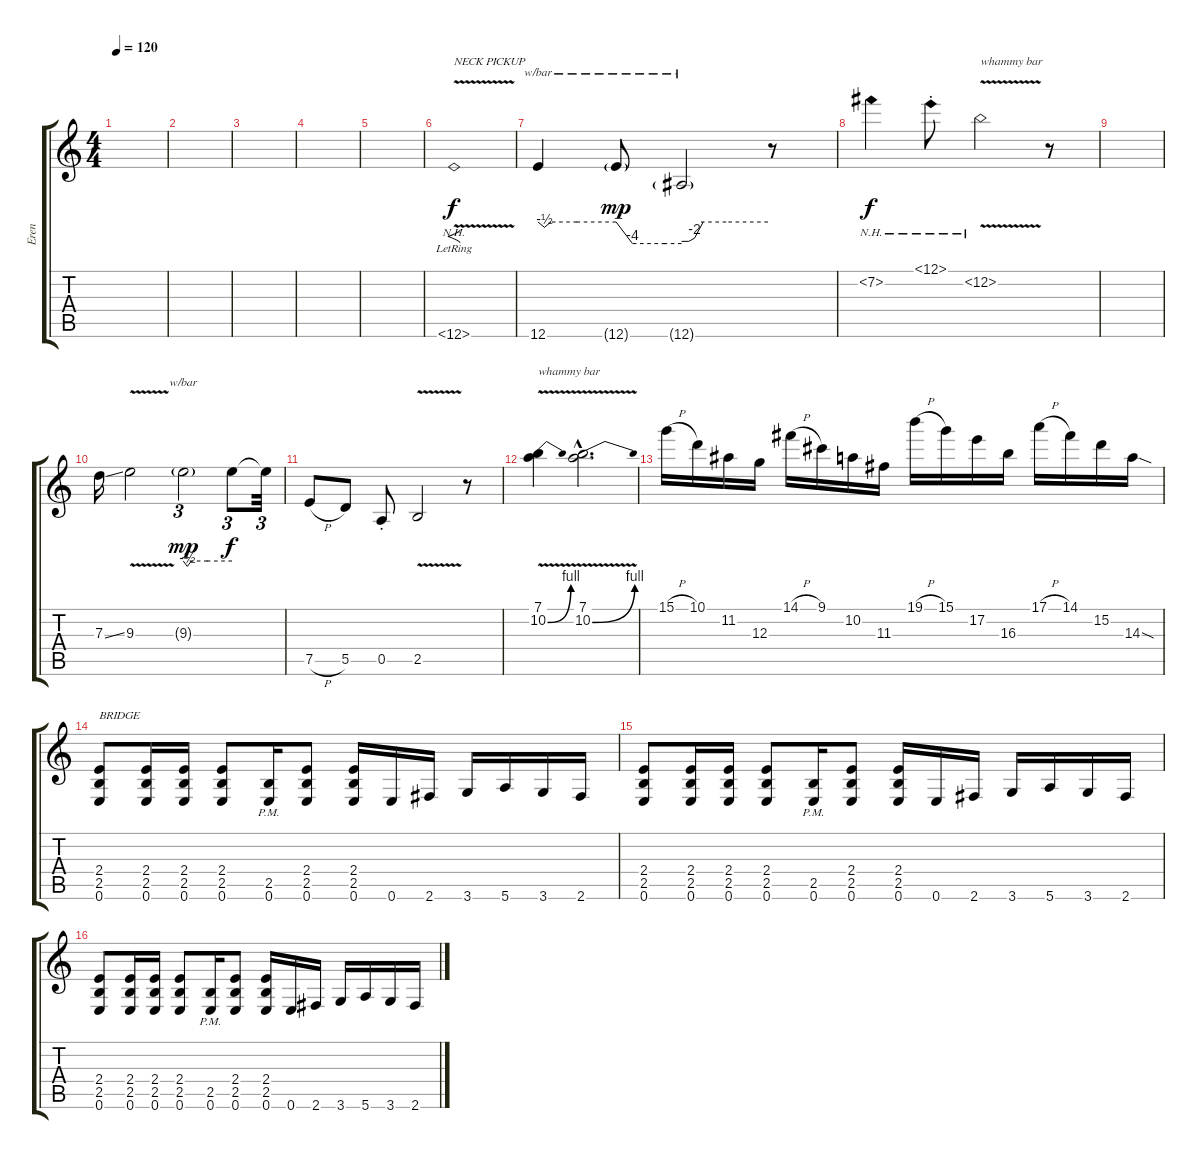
\track ("Eren" "Eren") {instrument distortionguitar}
\staff {score tabs}
\tuning (E4 B3 G3 D3 A2 E2) {hide}
\ts (4 4)
\tempo 120
\clef g2
\ks c
|
|
|
|
|
12.6{nh v lr}.1{f txt "NECK PICKUP" instrument overdrivenguitar} |
12.6.4{tbe (custom default 0 0 5 -2 10 0 19 0 30 0 60 0)} 12.6{g}.8{tbe (custom default 0 0 15 -16 45 -16 60 -16) dy mp} 12.6{g}.2{tbe (custom default 0 -12 5 -12 9 -8 15 0 31 0 45 0 60 0)} r.8 |
7.2{nh}.4{dy f} 12.1{nh st}.8 12.2{nh v}.2{txt "whammy bar"} r.8 |
|
7.3{ss}.16 9.3{v}.2 9.3{g}.2{tu (3 2) tbe (custom default 0 0 5 -2 10 0 30 0 60 0) dy mp} 9.3{t}.8{tu (3 2) dy f} 9.3{t}.32{tu (3 2)} |
7.5{h}.8 5.5.8 0.5{st}.8 2.5{v}.2 r.8 |
(7.1 10.2{be (bend 0 0 60 4) v}).4{txt "whammy bar"} (7.1{hac} 10.2{be (bend 0 0 60 4) v hac}).2{d} |
15.1{h}.16 10.1.16 11.2.16 12.3.16 14.1{h}.16 9.1.16 10.2.16 11.3.16 19.1{h}.16 15.1.16 17.2.16 16.3.16 17.1{h}.16 14.1.16 15.2.16 14.3{sod}.16 |
(2.4 2.5 0.6).8{txt "BRIDGE" instrument distortionguitar} (2.4 2.5 0.6).16 (2.4 2.5 0.6).16 (2.4 2.5 0.6).8 (2.5 0.6{pm}).16 (2.4 2.5 0.6).8 (2.4 2.5 0.6).16 0.6.16 2.6.16 3.6.16 5.6.16 3.6.16 2.6.16 |
(2.4 2.5 0.6).8 (2.4 2.5 0.6).16 (2.4 2.5 0.6).16 (2.4 2.5 0.6).8 (2.5 0.6{pm}).16 (2.4 2.5 0.6).8 (2.4 2.5 0.6).16 0.6.16 2.6.16 3.6.16 5.6.16 3.6.16 2.6.16 |
(2.4 2.5 0.6).8 (2.4 2.5 0.6).16 (2.4 2.5 0.6).16 (2.4 2.5 0.6).8 (2.5 0.6{pm}).16 (2.4 2.5 0.6).8 (2.4 2.5 0.6).16 0.6.16 2.6.16 3.6.16 5.6.16 3.6.16 2.6.16
